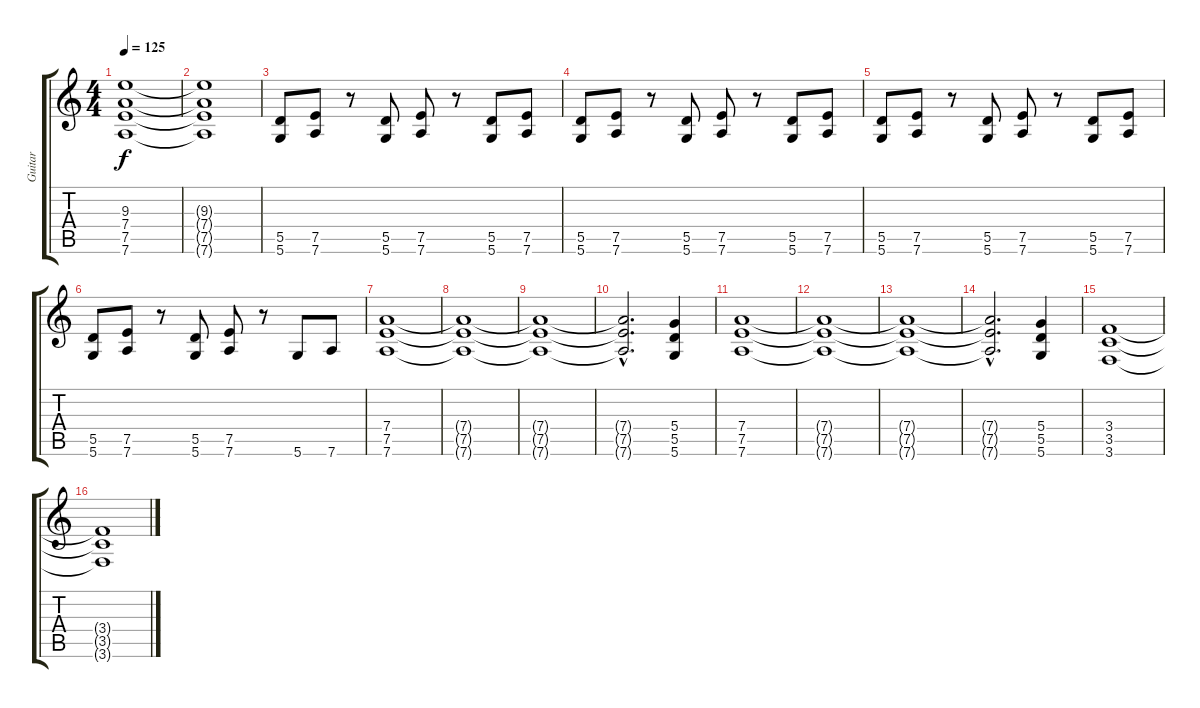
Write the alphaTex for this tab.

\track ("Guitar" "Guitar") {instrument distortionguitar}
\staff {score tabs}
\tuning (E4 B3 G3 D3 A2 D2) {hide}
\ts (4 4)
\tempo 125
\clef g2
\ks c
(9.3 7.4 7.5 7.6).1{dy f} |
(9.3{t} 7.4{t} 7.5{t} 7.6{t}).1 |
(5.5 5.6).8 (7.5 7.6).8 r.8 (5.5 5.6).8 (7.5 7.6).8 r.8 (5.5 5.6).8 (7.5 7.6).8 |
(5.5 5.6).8 (7.5 7.6).8 r.8 (5.5 5.6).8 (7.5 7.6).8 r.8 (5.5 5.6).8 (7.5 7.6).8 |
(5.5 5.6).8 (7.5 7.6).8 r.8 (5.5 5.6).8 (7.5 7.6).8 r.8 (5.5 5.6).8 (7.5 7.6).8 |
(5.5 5.6).8 (7.5 7.6).8 r.8 (5.5 5.6).8 (7.5 7.6).8 r.8 5.6.8 7.6.8 |
(7.4 7.5 7.6).1 |
(7.4{t} 7.5{t} 7.6{t}).1 |
(7.4{t} 7.5{t} 7.6{t}).1 |
(7.4{hac t} 7.5{hac t} 7.6{hac t}).2{d} (5.4 5.5 5.6).4 |
(7.4 7.5 7.6).1 |
(7.4{t} 7.5{t} 7.6{t}).1 |
(7.4{t} 7.5{t} 7.6{t}).1 |
(7.4{hac t} 7.5{hac t} 7.6{hac t}).2{d} (5.4 5.5 5.6).4 |
(3.4 3.5 3.6).1 |
(3.4{t} 3.5{t} 3.6{t}).1
